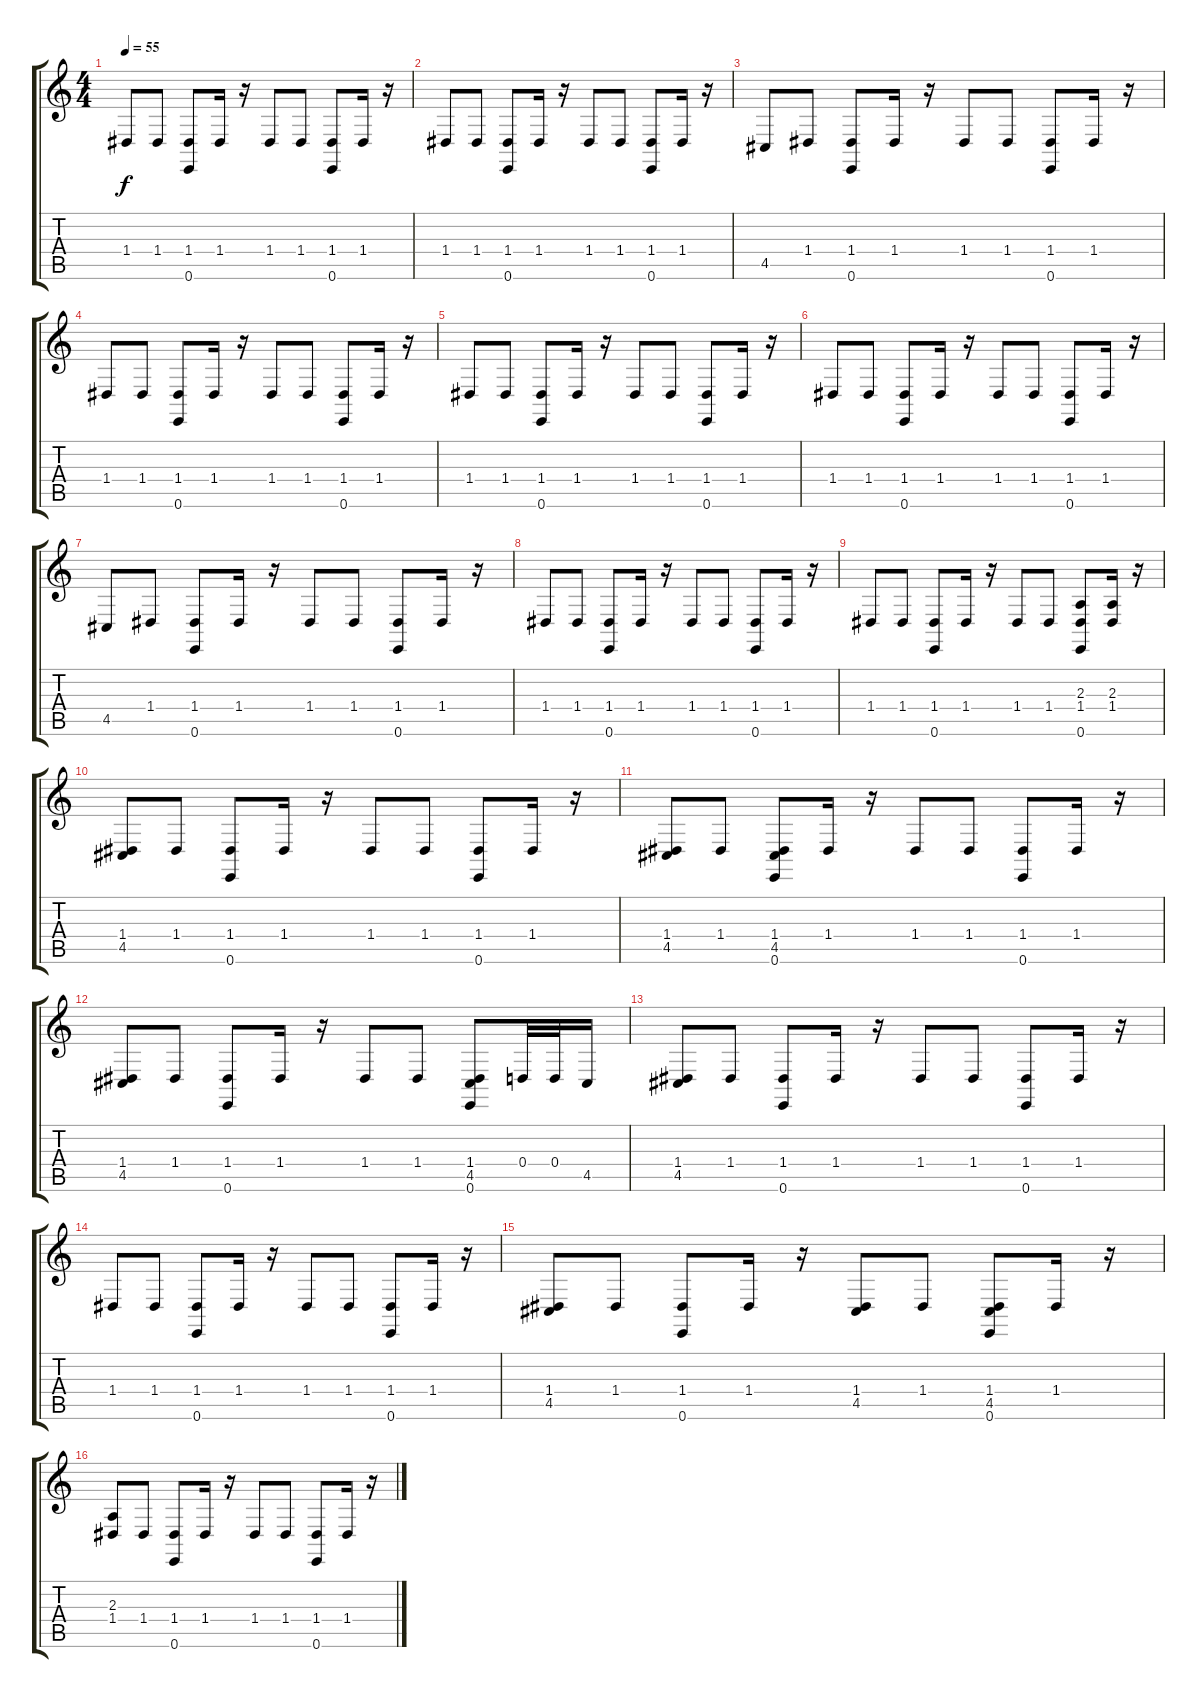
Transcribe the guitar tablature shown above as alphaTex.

\track "" {instrument acousticgrandpiano}
\staff {score tabs}
\tuning (E4 B3 G3 D3 A2 E2) {hide}
\ts (4 4)
\tempo 55
\clef g2
\ks c
1.4.8{dy f} 1.4.8 (1.4 0.6).8 1.4.16 r.16 1.4.8 1.4.8 (1.4 0.6).8 1.4.16 r.16 |
1.4.8 1.4.8 (1.4 0.6).8 1.4.16 r.16 1.4.8 1.4.8 (1.4 0.6).8 1.4.16 r.16 |
4.5.8 1.4.8 (1.4 0.6).8 1.4.16 r.16 1.4.8 1.4.8 (1.4 0.6).8 1.4.16 r.16 |
1.4.8 1.4.8 (1.4 0.6).8 1.4.16 r.16 1.4.8 1.4.8 (1.4 0.6).8 1.4.16 r.16 |
1.4.8 1.4.8 (1.4 0.6).8 1.4.16 r.16 1.4.8 1.4.8 (1.4 0.6).8 1.4.16 r.16 |
1.4.8 1.4.8 (1.4 0.6).8 1.4.16 r.16 1.4.8 1.4.8 (1.4 0.6).8 1.4.16 r.16 |
4.5.8 1.4.8 (1.4 0.6).8 1.4.16 r.16 1.4.8 1.4.8 (1.4 0.6).8 1.4.16 r.16 |
1.4.8 1.4.8 (1.4 0.6).8 1.4.16 r.16 1.4.8 1.4.8 (1.4 0.6).8 1.4.16 r.16 |
1.4.8 1.4.8 (1.4 0.6).8 1.4.16 r.16 1.4.8 1.4.8 (2.3 1.4 0.6).8 (2.3 1.4).16 r.16 |
(1.4 4.5).8 1.4.8 (1.4 0.6).8 1.4.16 r.16 1.4.8 1.4.8 (1.4 0.6).8 1.4.16 r.16 |
(1.4 4.5).8 1.4.8 (1.4 4.5 0.6).8 1.4.16 r.16 1.4.8 1.4.8 (1.4 0.6).8 1.4.16 r.16 |
(1.4 4.5).8 1.4.8 (1.4 0.6).8 1.4.16 r.16 1.4.8 1.4.8 (1.4 4.5 0.6).8 0.4.32 0.4.32 4.5.16 |
(1.4 4.5).8 1.4.8 (1.4 0.6).8 1.4.16 r.16 1.4.8 1.4.8 (1.4 0.6).8 1.4.16 r.16 |
1.4.8 1.4.8 (1.4 0.6).8 1.4.16 r.16 1.4.8 1.4.8 (1.4 0.6).8 1.4.16 r.16 |
(1.4 4.5).8 1.4.8 (1.4 0.6).8 1.4.16 r.16 (1.4 4.5).8 1.4.8 (1.4 4.5 0.6).8 1.4.16 r.16 |
(2.3 1.4).8 1.4.8 (1.4 0.6).8 1.4.16 r.16 1.4.8 1.4.8 (1.4 0.6).8 1.4.16 r.16
